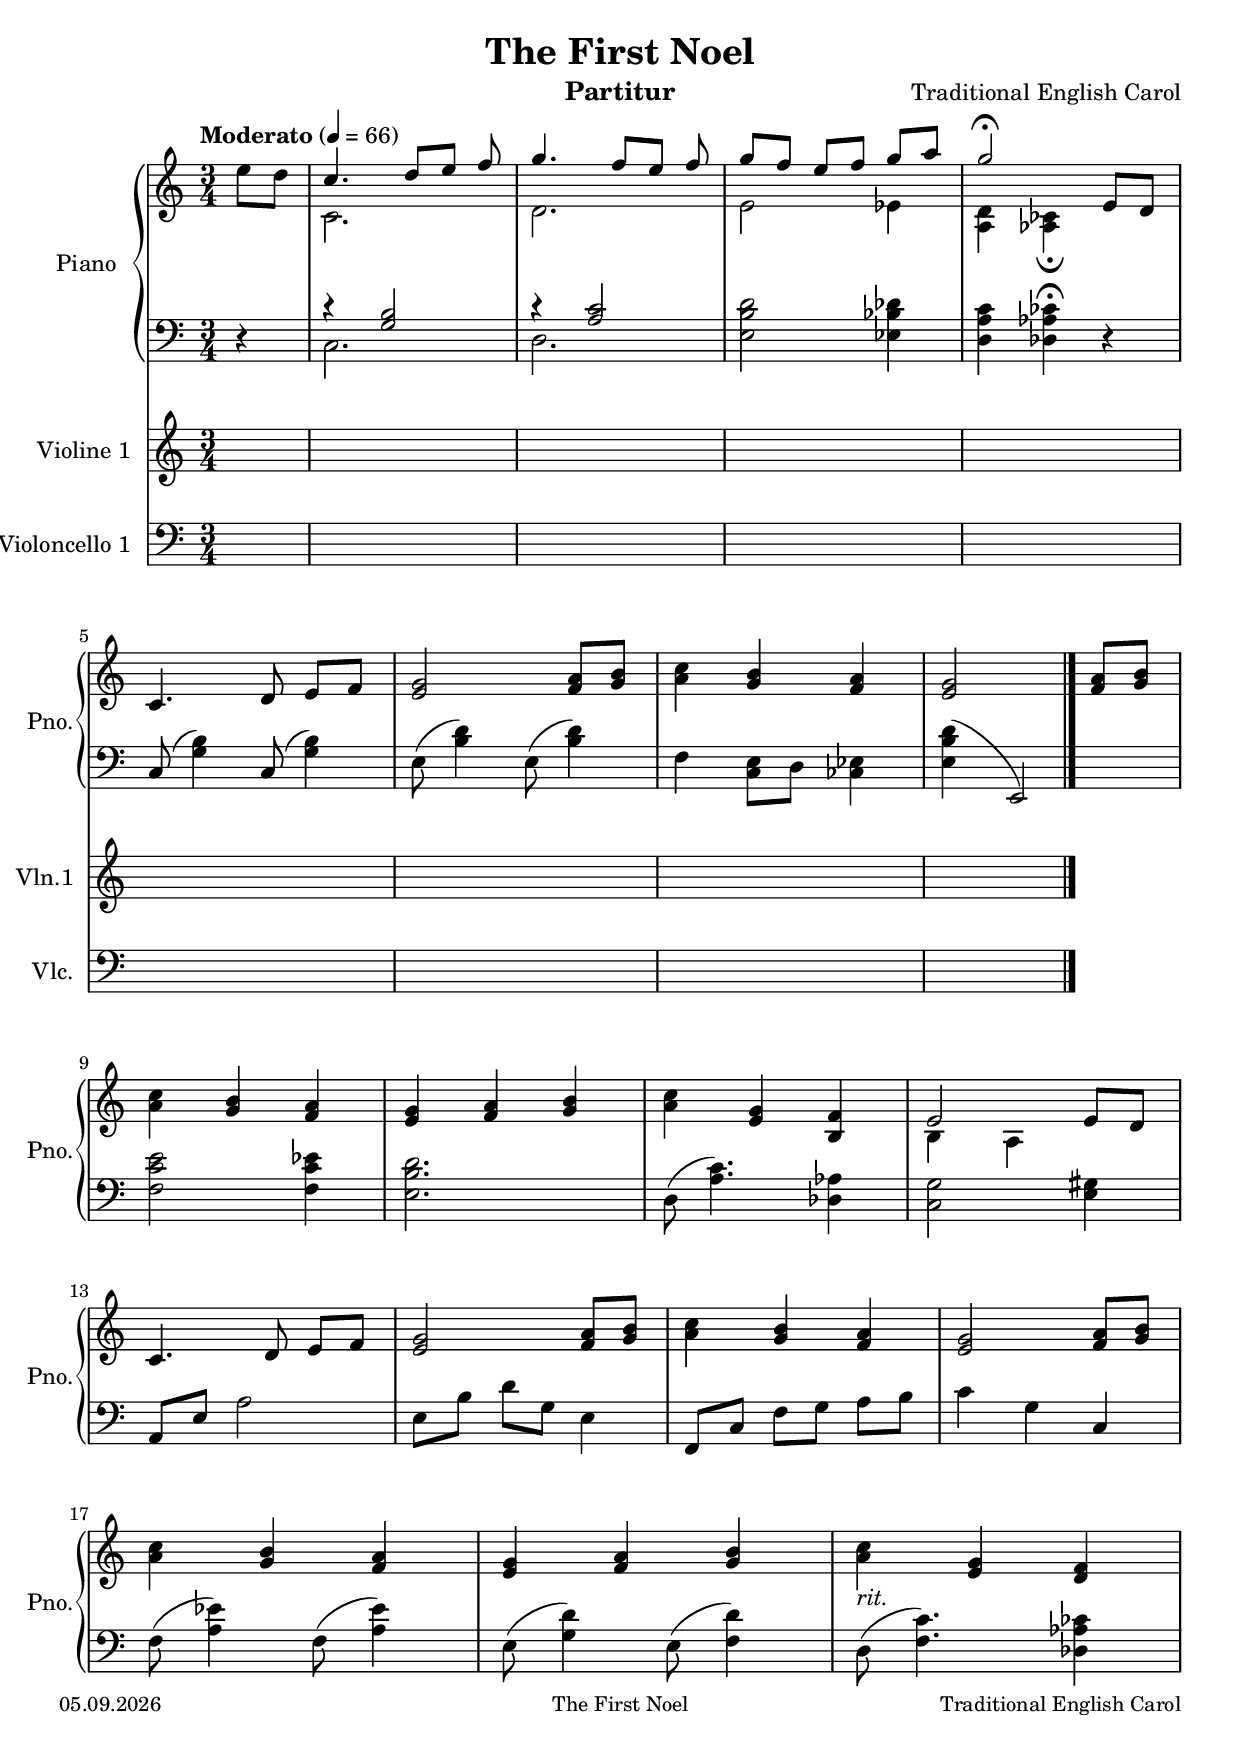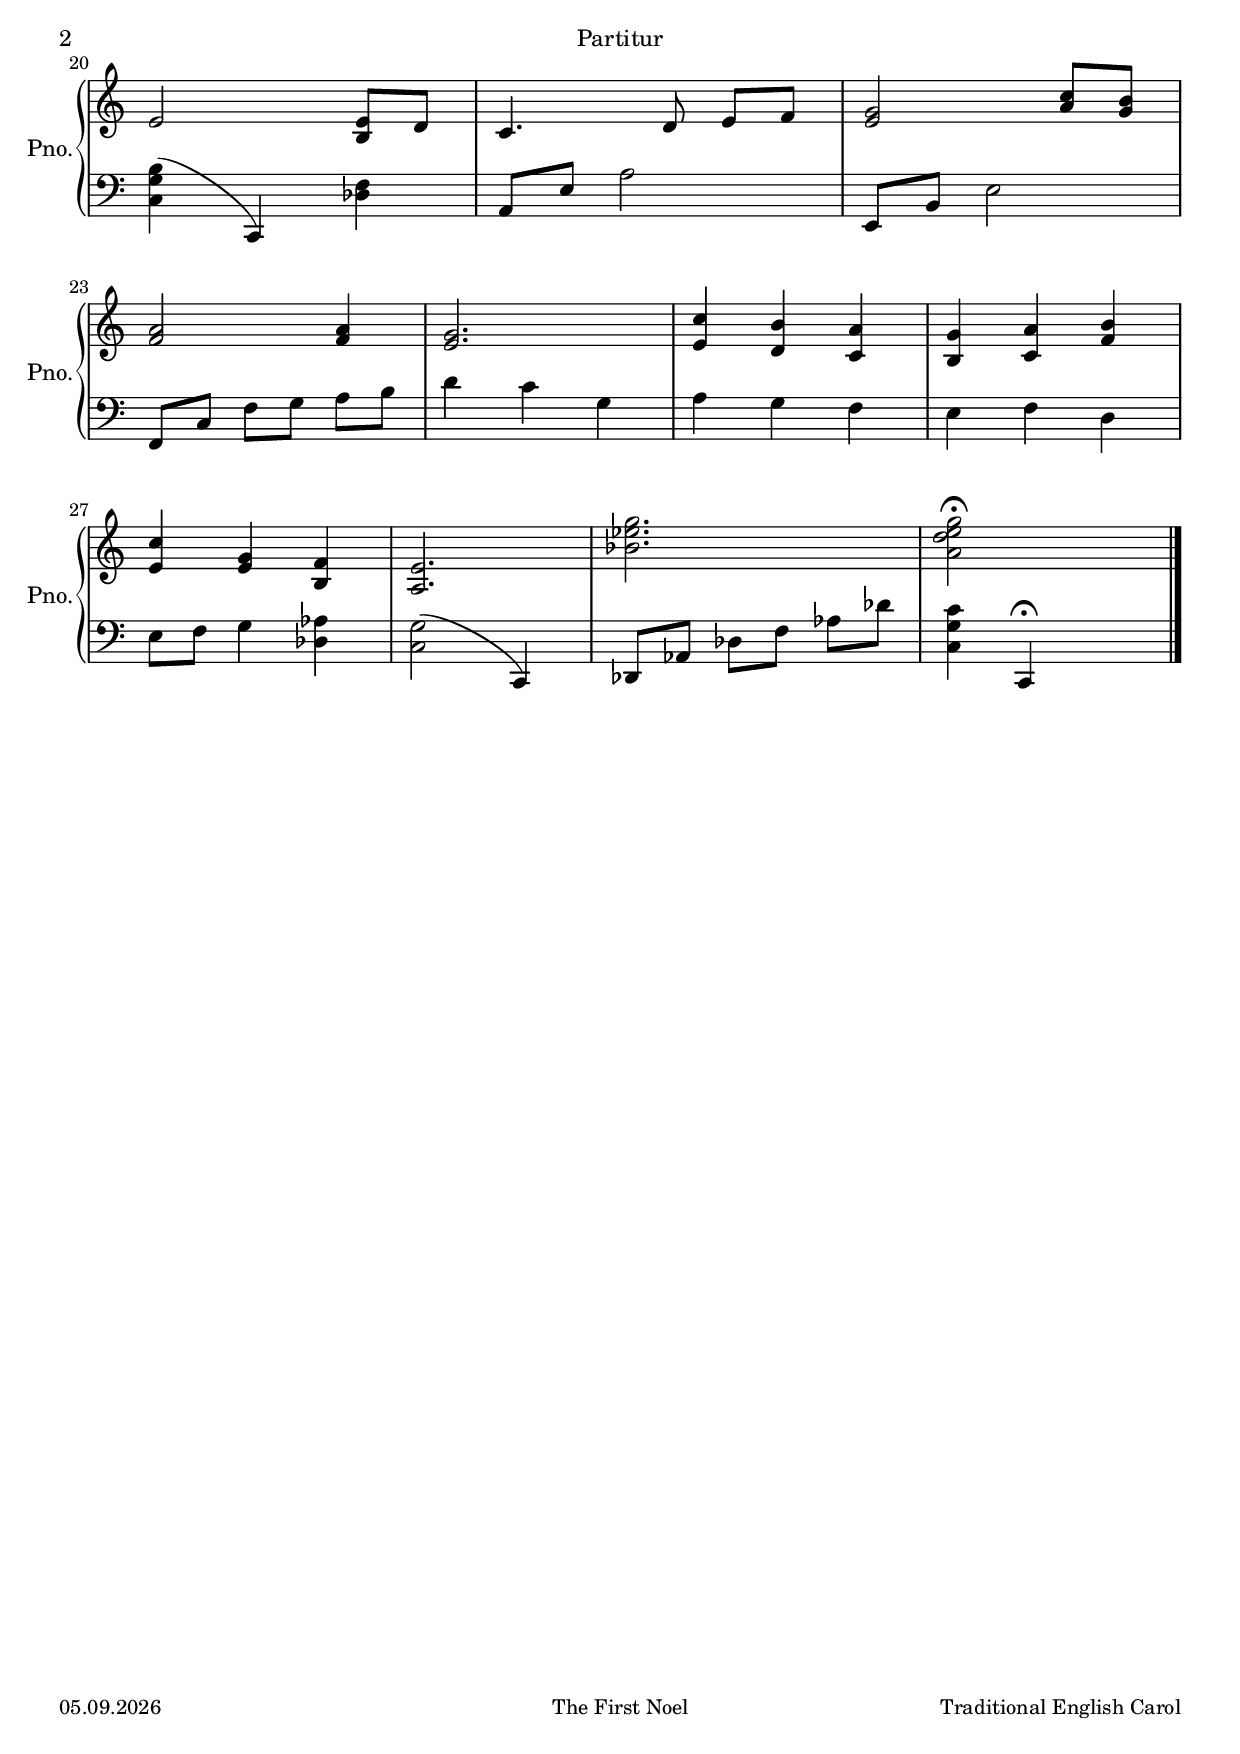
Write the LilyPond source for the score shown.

\version "2.18.2"

\include "../globals.ily"
\version "2.18.2"

\include "../globals.ily"

violinIVoiceI = \relative c' { \voiceOne  s1 | s1 | s1 | s1 | s1 | s1 | \bar "|." }
violinIVoiceII = \relative c' { \voiceTwo s1 | s1 | s1 | s1 | s1 | s1 | \bar "|." }
violinIVoiceIII = \relative c' { \voiceThree s1 | s1 | s1 | s1 | s1 | s1 | \bar "|." }
violinIVoiceIV = \relative c' { \voiceFour s1 | s1 | s1 | s1 | s1 | s1 | \bar "|." }

violinI = \new Voice {
  \globalSettings
  \clef treble 
  << \violinIVoiceI \\ \violinIVoiceII \\ \violinIVoiceIII \\ \violinIVoiceIV >>
}

\version "2.18.2"

\include "../globals.ily"

celloVoiceI = \relative c' { \voiceOne s1 | s1 | s1 | s1 | s1 | s1 | \bar "|." }
celloVoiceII = \relative c' { \voiceTwo s1 | s1 | s1 | s1 | s1 | s1 | \bar "|." }

cello = \new Voice {
  \globalSettings
  \clef bass 
  << \celloVoiceI \\ \celloVoiceII >>
}

\version "2.18.2"

\include "../globals.ily"

pianoTreble = \relative c'' { 
	\globalSettings
	\clef treble
  e8 d | << {c4. d8[ e] f} \\ { c,2. }>> | << {g''4. f8[ e] f}\\{d,2.} >> | << {g'8 f e[ f] g a} \\ { e,2 es4 } >> | << { g'2\fermata e,8 d } \\ {<a d>4 <as ces>4\fermata s} >> | \break 
  %5
  c4. d8 e[ f] | <e g>2 <f a>8 <g b> | <a c>4 <g b> <f a> | <e g>2 <f a>8 <g b> | \break
  %9
  <a c>4 <g b> <f a> | <e g> <f a> <g b> | <a c> <e g> <b f'> | <<{e2 e8 d}\\{b4 a s}>> | \break
  %13
  c4. d8 e[ f] | <e g>2 <f a>8 <g b> | <a c>4 <g b> <f a> | <e g>2 <f a>8 <g b> | \break
  %17
  <a c>4 <g b> <f a> | <e g> <f a> <g b> | <a c>_\markup{ \italic "rit." } <e g> <d f> | \break
  %20
  e2 <b e>8 d | c4. d8 e[ f] | <e g>2 <a c>8 <g b> | \break
  %23
  <f a>2 <f a>4 | <e g>2. | <e c'>4 <d b'> <c a'> | <b g'> <c a'> <f b> | \break 
  %27
  <e c'> <e g> <b f'> | <a e'>2. | <bes' es g>2. | <a d e g>2\fermata s4
  \bar "|." 
}

pianoBass = \relative c {
	\globalSettings
	\clef bass
  r4 |
  <<{r4 <g' b>2}\\{c,2.}>> |
  <<{r4 <a' c>2}\\{d,2.}>> |
  <e b' d>2 <es bes' des>4 |
  <d a' c>4 <des as' ces>\fermata r | \break
  %5
  c8( <g' b>4) c,8( <g' b>4) |
  e8( <b' d>4) e,8( <b' d>4) |
  f4 <c e>8 d <ces es>4 |
  <e b' d>4( e,2) | \break
  %9
  <f' c' e>2 <f c' es>4 |
  <e b' d>2. |
  d8( <a' c>4.) <des, as'>4 | 
  <c g'>2 <e gis>4 | \break
  %13
  a,8 e' a2 |
  e8 b' d[ g,] e4 |
  f,8 c' f[ g] a b |
  c4 g c, | \break
  %17
  f8( <a es'>4) f8( <a es'>4) |
  e8( <g d'>4) e8( <f d'>4) |
  d8( <f c'>4.) <des as' ces>4 | \break
  %20
  <c g' b>4( c,) <des' f> |
  a8 e' a2 |
  e,8 b' e2 | 
  f,8 c' f[ g] a b |
  d4 c g |
  a g f |
  e f d | \break
  %27
  e8 f g4 <des as'> |
  <c g'>2( c,4) |
  des8 as' des[ f] as des |
  <c, g' c>4 c,\fermata s |
\bar "|." }

\version "2.18.2"

\include "../globals.ily"

guitar = {
	\globalSettings
	\clef treble
	\relative c' { s1 | s1 | s1 | s1 | s1 | s1 | \bar "|." }
}

guitarChords = \chordmode {
	\globalSettings
	\clef treble
	 s1 | s1 | s1 | s1 | s1 | s1 | }


\header {
  instrument = "Partitur"
}

\score {
  <<
    \new PianoStaff \with { instrumentName = "Piano" shortInstrumentName = "Pno." } { << \new Staff { \pianoTreble } \new Staff { \pianoBass } >> }    
    \new Staff \with { instrumentName = "Violine 1" shortInstrumentName = "Vln.1" } { \violinI }    
    \new Staff \with { instrumentName = "Violoncello 1" shortInstrumentName = "Vlc."} { \cello }
    \new ChordNames { \germanChords \guitarChords }
  >>
  \layout { 
    indent = 1.5\cm
    short-indent = 0.5\cm
  }
}
